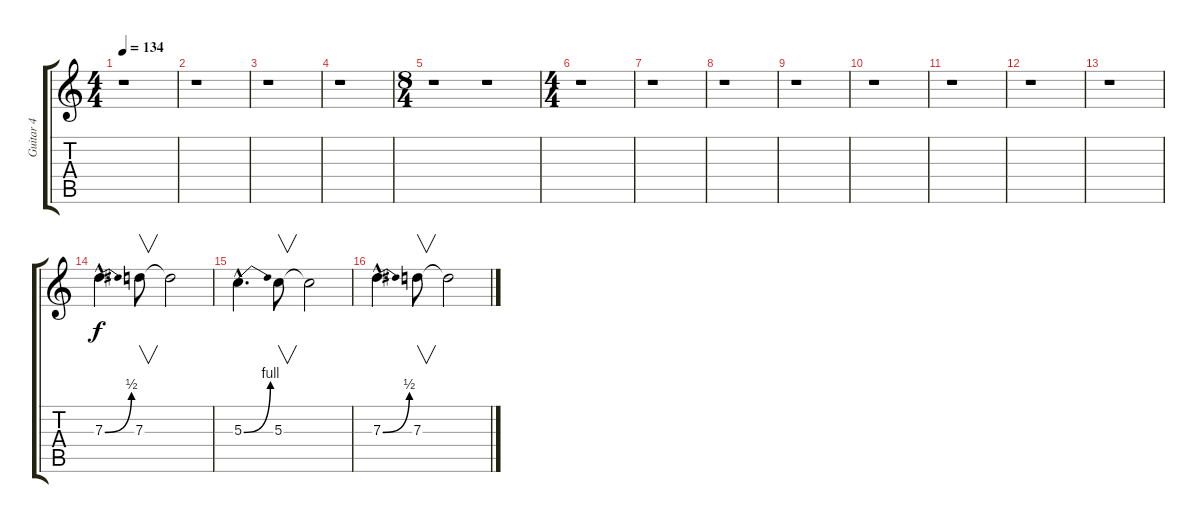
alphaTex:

\track ("Guitar 4" "Guitar 4") {instrument overdrivenguitar}
\staff {score tabs}
\tuning (E4 B3 G3 D3 A2 E2) {hide}
\ts (4 4)
\tempo 134
\clef g2
\ks c
r.1{dy f} |
r.1 |
r.1 |
r.1 |
\ts (8 4)
r.1 r.1 |
\ts (4 4)
r.1 |
r.1 |
r.1 |
r.1 |
r.1 |
r.1 |
r.1 |
r.1 |
7.3{be (bend 0 0 60 2) hac}.4{d} 7.3.8{v} 7.3{t}.2 |
5.3{be (bend 0 0 60 4) hac}.4{d} 5.3.8{v} 5.3{t}.2 |
7.3{be (bend 0 0 60 2) hac}.4{d} 7.3.8{v} 7.3{t}.2
